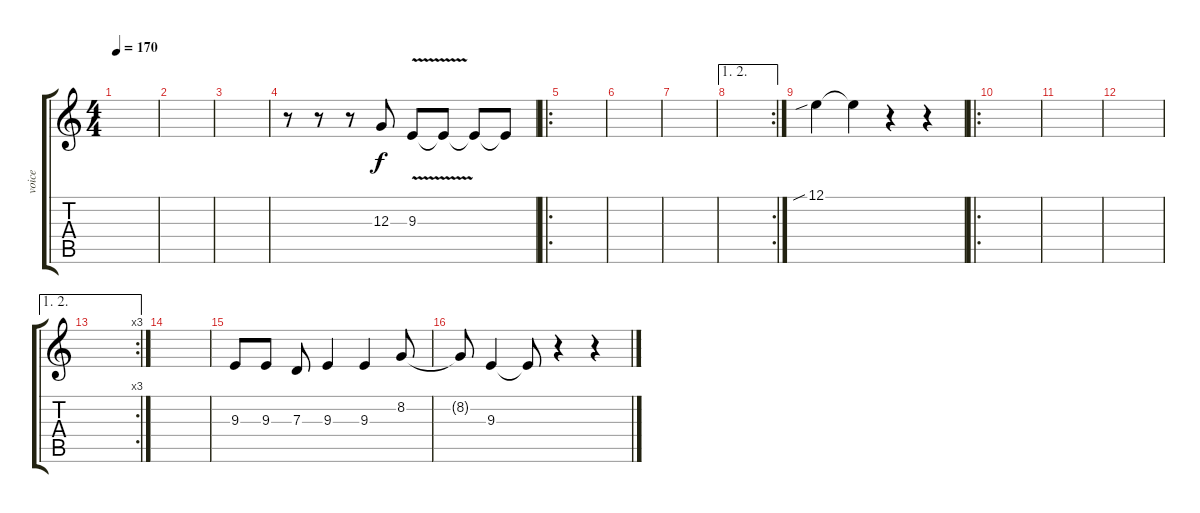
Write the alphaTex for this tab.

\track ("voice" "voice") {instrument pad4choir}
\staff {score tabs}
\tuning (E4 B3 G3 D3 A2 E2) {hide}
\ts (4 4)
\tempo 170
\clef g2
\ks c
|
|
|
r.8 r.8 r.8 12.3.8 9.3{v}.8 9.3{t}.8 9.3{t}.8 9.3{t}.8 |
\ro
|
|
|
\ae (1 2)
\rc 2
|
12.1{sib}.4 12.1{t}.4 r.4 r.4 |
\ro
|
|
|
\ae (1 2)
\rc 3
|
|
9.3.8 9.3.8 7.3.8 9.3.4 9.3.4 8.2.8 |
8.2{t}.8 9.3.4 9.3{t}.8 r.4 r.4
